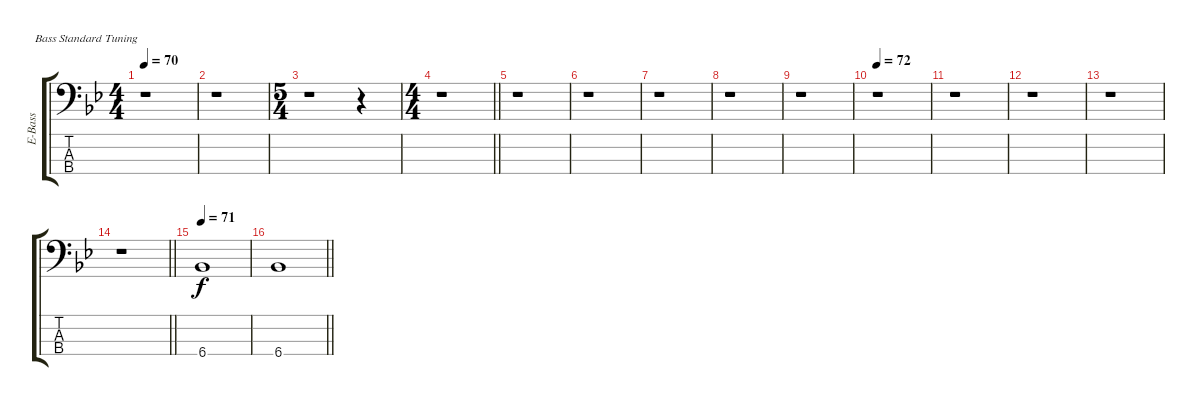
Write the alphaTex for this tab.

\bracketExtendMode groupsimilarinstruments
\otherSystemsTrackNameOrientation horizontal
\track ("Bass" "E-Bass") {instrument electricbasspick}
\staff {score tabs}
\tuning (G2 D2 A1 E1)
\ts (4 4)
\tempo 70
\clef f4
\ks bb
r.1{dy f instrument electricbasspick beam Down} |
r.1{beam Down} |
\ts (5 4)
r.1{beam Down} r.4{beam Down} |
\ts (4 4)
\barLineRight lightlight
r.1{beam Down} |
r.1{beam Down} |
r.1{beam Down} |
r.1{beam Down} |
r.1{beam Down} |
r.1{beam Down} |
\tempo 72
r.1{beam Down} |
r.1{beam Down} |
r.1{beam Down} |
r.1{beam Down} |
\barLineRight lightlight
r.1{beam Down} |
\tempo 71
6.4{acc b}.1{beam Up} |
\barLineRight lightlight
6.4{acc b}.1{beam Up}
